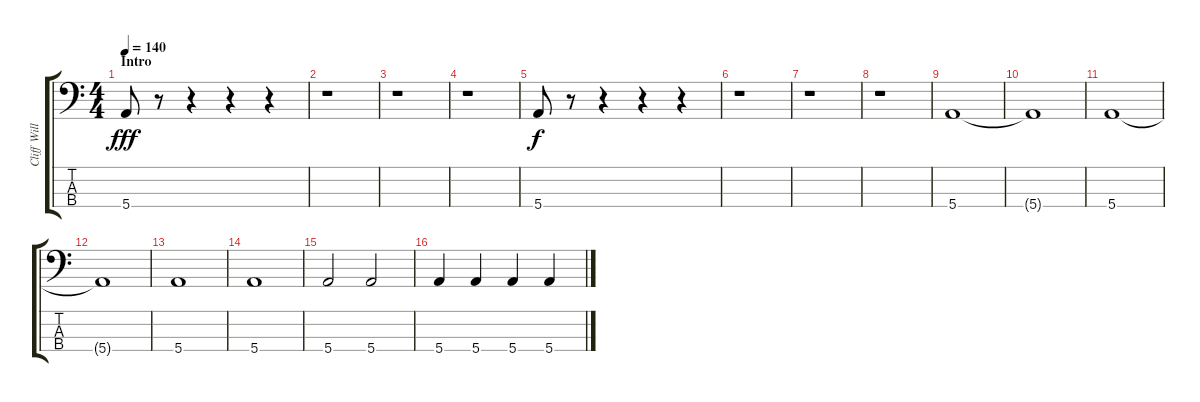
\track ("Cliff Williams" "Cliff Will") {instrument electricbasspick}
\staff {score tabs}
\tuning (G2 D2 A1 E1) {hide}
\ts (4 4)
\section ("" "Intro")
\tempo 140
\clef f4
\ks c
5.4.8{dy fff instrument electricbasspick} r.8 r.4 r.4 r.4 |
r.1 |
r.1 |
r.1 |
5.4.8{dy f} r.8 r.4 r.4 r.4 |
r.1 |
r.1 |
r.1 |
5.4.1 |
5.4{t}.1 |
5.4.1 |
5.4{t}.1 |
5.4.1 |
5.4.1 |
5.4.2 5.4.2 |
5.4.4 5.4.4 5.4.4 5.4.4
